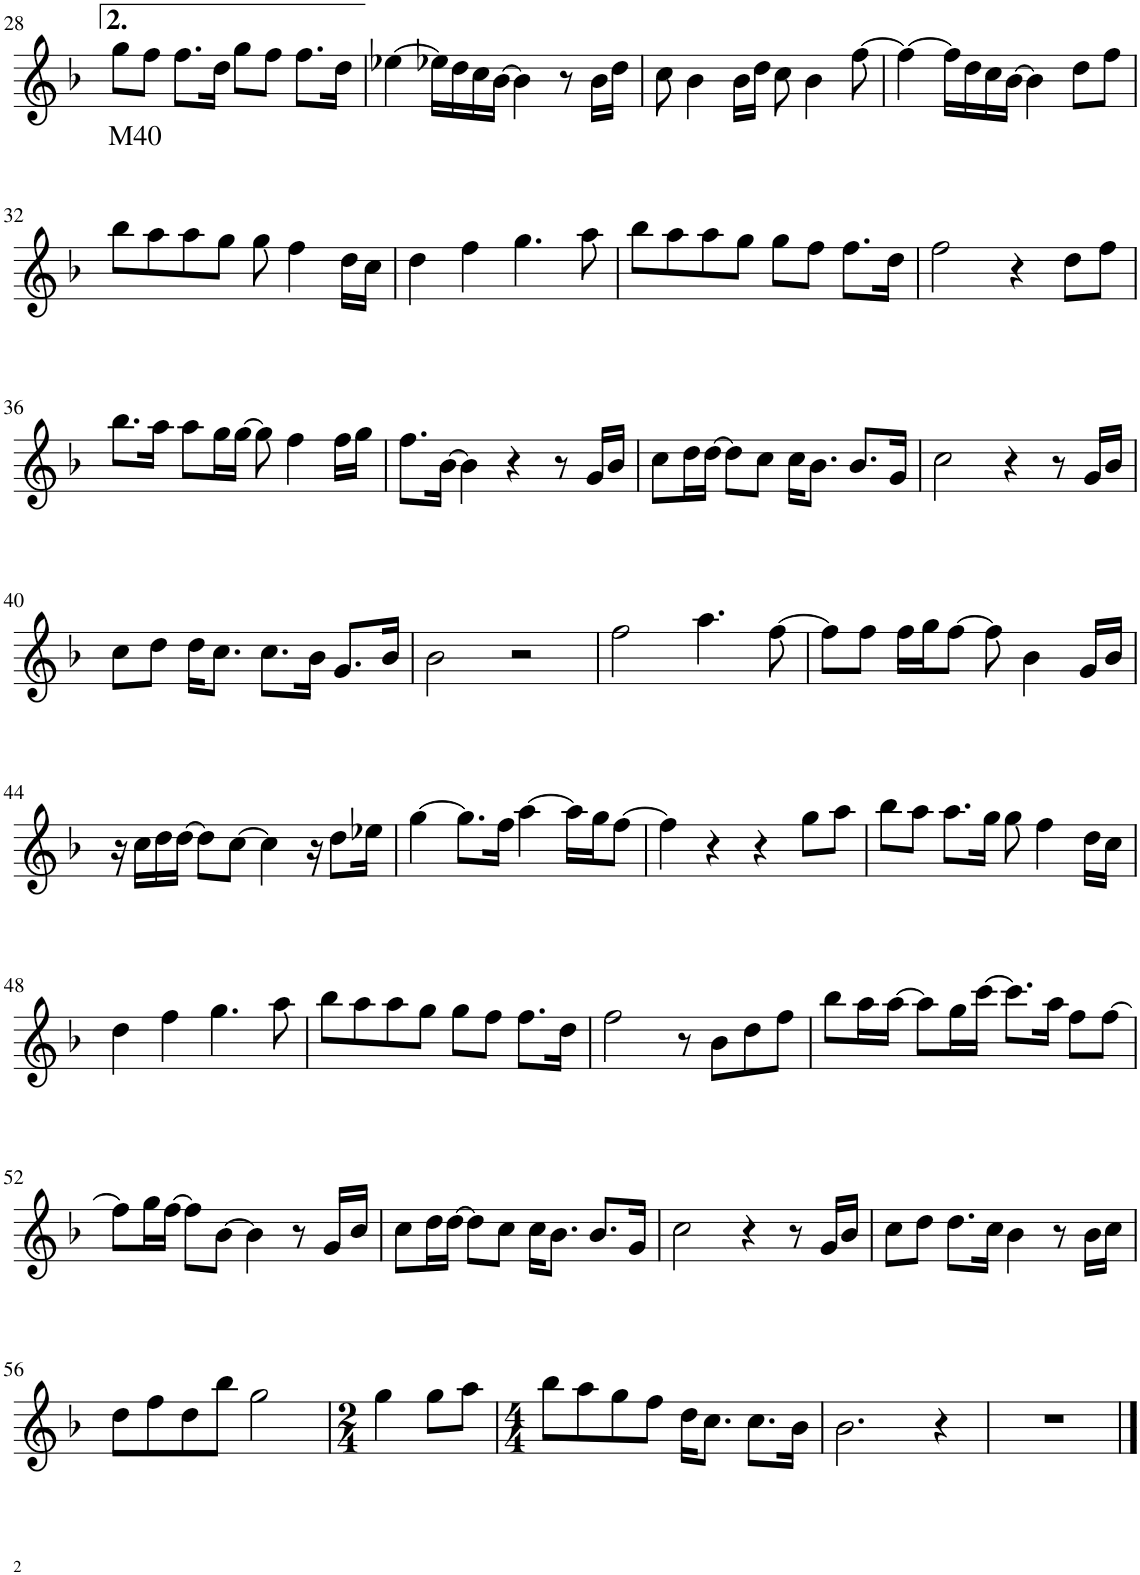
**kern	**text
*part1	*part1
*staff1	*staff1
*I"Piano	*
*I'Pno.	*
!!LO:PB:g=z
*clefG2	*
*k[b-]	*
*M4/4	*
=28	=28
!	!LO:LY:b
8gg\L	M40
8ff\J	.
8.ff\L	.
16dd\JL	.
8gg\L	.
8ff\J	.
8.ff\L	.
16dd\JL	.
=29	=29
[4ee-X\	.
16ee-X\LL]	.
16dd\	.
16cc\	.
[16b-\JJ	.
4b-\]	.
8r	.
16b-\LL	.
16dd\JJ	.
=30	=30
8cc\	.
4b-\	.
16b-\LL	.
16dd\JJ	.
8cc\	.
4b-\	.
[8ff\	.
=31	=31
4ff\_	.
16ff\LL]	.
16dd\	.
16cc\	.
[16b-\JJ	.
4b-\]	.
8dd\L	.
8ff\J	.
!!LO:LB:g=z
=32	=32
8bb-\L	.
8aa\	.
8aa\	.
8gg\J	.
8gg\	.
4ff\	.
16dd\LL	.
16cc\JJ	.
=33	=33
4dd\	.
4ff\	.
4.gg\	.
8aa\	.
=34	=34
8bb-\L	.
8aa\	.
8aa\	.
8gg\J	.
8gg\L	.
8ff\J	.
8.ff\L	.
16dd\Jk	.
=35	=35
2ff\	.
4r	.
8dd\L	.
8ff\J	.
!!LO:LB:g=z
=36	=36
8.bb-\L	.
16aa\JL	.
8aa\L	.
16gg\L	.
[16gg\JJ	.
8gg\]	.
4ff\	.
16ff\LL	.
16gg\JJ	.
=37	=37
8.ff\L	.
[16b-\JL	.
4b-\]	.
4r	.
8r	.
16g/LL	.
16b-/JJ	.
=38	=38
8cc\L	.
16dd\L	.
[16dd\JJ	.
8dd\L]	.
8cc\J	.
16cc\KL	.
8.b-\J	.
8.b-/L	.
16g/JL	.
=39	=39
2cc\	.
4r	.
8r	.
16g/LL	.
16b-/JJ	.
!!LO:LB:g=z
=40	=40
8cc\L	.
8dd\J	.
16dd\KL	.
8.cc\J	.
8.cc\L	.
16b-\JL	.
8.g/L	.
16b-/JL	.
=41	=41
2b-\	.
2r	.
=42	=42
2ff\	.
4.aa\	.
[8ff\	.
=43	=43
8ff\L]	.
8ff\J	.
16ff\LL	.
16gg\J	.
[8ff\J	.
8ff\]	.
4b-\	.
16g/LL	.
16b-/JJ	.
!!LO:LB:g=z
=44	=44
16r	.
16cc\LL	.
16dd\	.
[16dd\JJ	.
8dd\L]	.
[8cc\J	.
4cc\]	.
16r	.
8dd\L	.
16ee-X\Jk	.
=45	=45
[4gg\	.
8.gg\L]	.
16ff\JL	.
[4aa\	.
16aa\LL]	.
16gg\J	.
[8ff\J	.
=46	=46
4ff\]	.
4r	.
4r	.
8gg\L	.
8aa\J	.
=47	=47
8bb-\L	.
8aa\J	.
8.aa\L	.
16gg\JL	.
8gg\	.
4ff\	.
16dd\LL	.
16cc\JJ	.
!!LO:LB:g=z
=48	=48
4dd\	.
4ff\	.
4.gg\	.
8aa\	.
=49	=49
8bb-\L	.
8aa\	.
8aa\	.
8gg\J	.
8gg\L	.
8ff\J	.
8.ff\L	.
16dd\Jk	.
=50	=50
2ff\	.
8r	.
8b-\L	.
8dd\	.
8ff\J	.
=51	=51
8bb-\L	.
16aa\L	.
[16aa\JJ	.
8aa\L]	.
16gg\L	.
[16ccc\JJ	.
8.ccc\L]	.
16aa\JL	.
8ff\L	.
[8ff\J	.
!!LO:LB:g=z
=52	=52
8ff\L]	.
16gg\L	.
[16ff\JJ	.
8ff\L]	.
[8b-\J	.
4b-\]	.
8r	.
16g/LL	.
16b-/JJ	.
=53	=53
8cc\L	.
16dd\L	.
[16dd\JJ	.
8dd\L]	.
8cc\J	.
16cc\KL	.
8.b-\J	.
8.b-/L	.
16g/JL	.
=54	=54
2cc\	.
4r	.
8r	.
16g/LL	.
16b-/JJ	.
=55	=55
8cc\L	.
8dd\J	.
8.dd\L	.
16cc\Jk	.
4b-\	.
8r	.
16b-\LL	.
16cc\JJ	.
!!LO:LB:g=z
=56	=56
8dd\L	.
8ff\	.
8dd\	.
8bb-\J	.
2gg\	.
=57	=57
*M2/4	*
4gg\	.
8gg\L	.
8aa\J	.
=58	=58
*M4/4	*
8bb-\L	.
8aa\	.
8gg\	.
8ff\J	.
16dd\KL	.
8.cc\J	.
8.cc\L	.
16b-\JL	.
=59	=59
2.b-\	.
4r	.
=60	=60
1r	.
==	==
*-	*-
